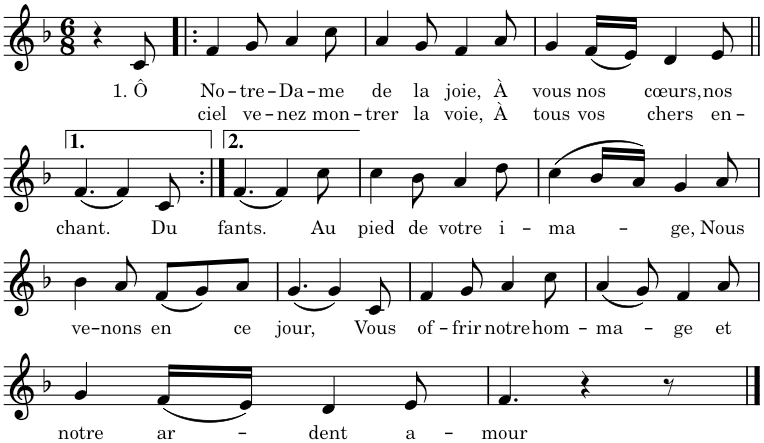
**kern	**text	**text
*part1	*part1	*part1
*staff1	*staff1	*staff1
*I"1	*	*
*clefG2	*	*
*k[b-]	*	*
*M6/8	*	*
=1	=1	=1
4r	.	.
!	!LO:LY:b	!
8c/	1. Ô	.
=2!|:	=2!|:	=2!|:
!	!LO:LY:b	!LO:LY:b
4f/	No-	ciel
!	!LO:LY:b	!LO:LY:b
8g/	-tre-	ve-
!	!LO:LY:b	!LO:LY:b
4a/	-Da-	-nez
!	!LO:LY:b	!LO:LY:b
8cc\	-me	mon-
=3	=3	=3
!	!LO:LY:b	!LO:LY:b
4a/	de	-trer
!	!LO:LY:b	!LO:LY:b
8g/	la	la
!	!LO:LY:b	!LO:LY:b
4f/	joie,	voie,
!	!LO:LY:b	!LO:LY:b
8a/	À	À
=4	=4	=4
!	!LO:LY:b	!LO:LY:b
4g/	vous	tous
!	!LO:LY:b	!LO:LY:b
(16f/LL	nos	vos
16e/JJ)	.	.
!	!LO:LY:b	!LO:LY:b
4d/	cœurs,	chers
!	!LO:LY:b	!LO:LY:b
8e/	nos	en-
!!LO:LB:g=z
=5||	=5||	=5||
!	!LO:LY:b	!
(4.f/	chant.	.
4f/)	.	.
!	!LO:LY:b	!
8c/	Du	.
=6:|!	=6:|!	=6:|!
!	!LO:LY:b	!
(4.f/	fants.	.
4f/)	.	.
!	!LO:LY:b	!
8cc\	Au	.
=7	=7	=7
!	!LO:LY:b	!
4cc\	pied	.
!	!LO:LY:b	!
8b-\	de	.
!	!LO:LY:b	!
4a/	votre	.
!	!LO:LY:b	!
8dd\	i-	.
=8	=8	=8
!	!LO:LY:b	!
(4cc\	-ma-	.
16b-/LL	.	.
16a/JJ)	.	.
!	!LO:LY:b	!
4g/	-ge,	.
!	!LO:LY:b	!
8a/	Nous	.
!!LO:LB:g=z
=9	=9	=9
!	!LO:LY:b	!
4b-\	ve-	.
!	!LO:LY:b	!
8a/	-nons	.
!	!LO:LY:b	!
(8f/L	en	.
8g/)	.	.
!	!LO:LY:b	!
8a/J	ce	.
=10	=10	=10
!	!LO:LY:b	!
(4.g/	jour,	.
4g/)	.	.
!	!LO:LY:b	!
8c/	Vous	.
=11	=11	=11
!	!LO:LY:b	!
4f/	of-	.
!	!LO:LY:b	!
8g/	-frir	.
!	!LO:LY:b	!
4a/	notre	.
!	!LO:LY:b	!
8cc\	hom-	.
=12	=12	=12
!	!LO:LY:b	!
(4a/	ma-	.
8g/)	.	.
!	!LO:LY:b	!
4f/	-ge	.
!	!LO:LY:b	!
8a/	et	.
!!LO:LB:g=z
=13	=13	=13
!	!LO:LY:b	!
4g/	notre	.
!	!LO:LY:b	!
(16f/LL	ar-	.
16e/JJ)	.	.
!	!LO:LY:b	!
4d/	-dent	.
!	!LO:LY:b	!
8e/	a-	.
=14	=14	=14
!	!LO:LY:b	!
4.f/	-mour	.
4r	.	.
8r	.	.
==	==	==
*-	*-	*-
